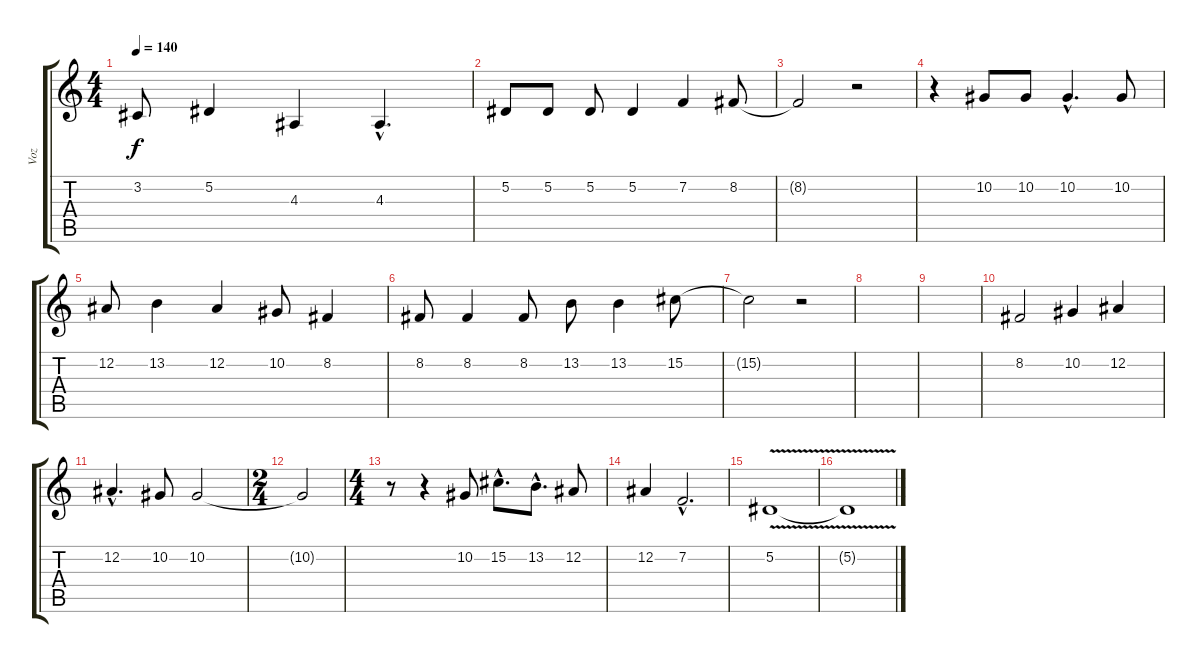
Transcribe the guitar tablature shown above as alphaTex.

\track ("Voz" "Voz") {instrument lead6voice}
\staff {score tabs}
\tuning (Eb4 Bb3 Gb3 Db3 Ab2 Eb2) {hide}
\ts (4 4)
\tempo 140
\clef g2
\ks c
3.2.8{dy f} 5.2.4 4.3.4 4.3{hac}.4{d} |
5.2.8 5.2.8 5.2.8 5.2.4 7.2.4 8.2.8 |
8.2{t}.2 r.2 |
r.4 10.2.8 10.2.8 10.2{hac}.4{d} 10.2.8 |
12.2.8 13.2.4 12.2.4 10.2.8 8.2.4 |
8.2.8 8.2.4 8.2.8 13.2.8 13.2.4 15.2.8 |
15.2{t}.2 r.2 |
|
|
8.2.2 10.2.4 12.2.4 |
12.2{hac}.4{d} 10.2.8 10.2.2 |
\ts (2 4)
10.2{t}.2 |
\ts (4 4)
r.8 r.4 10.2.8 15.2{hac}.8{d} 13.2{hac}.8{d} 12.2.8 |
12.2.4 7.2{hac}.2{d} |
5.2{v}.1 |
5.2{t}.1
